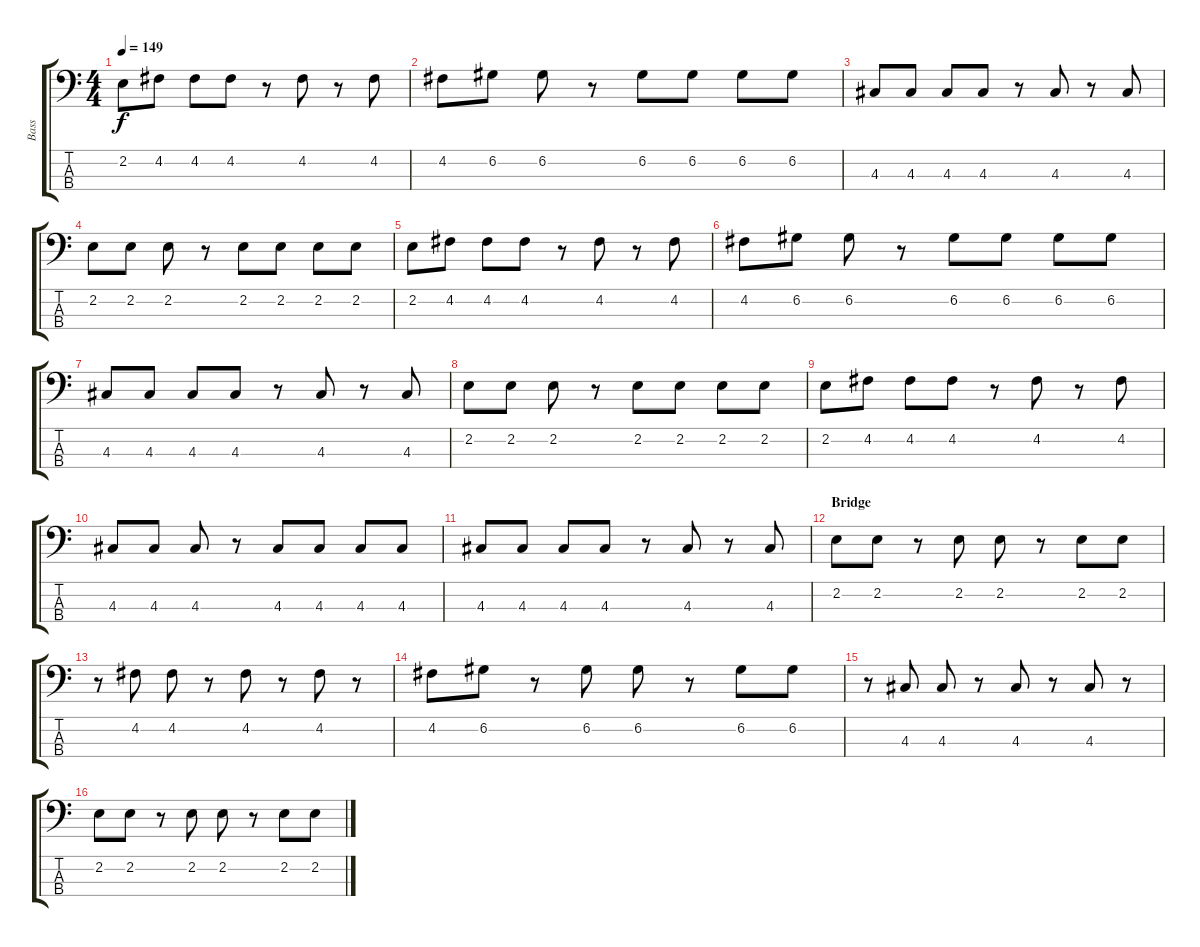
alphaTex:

\track ("Bass" "Bass") {instrument synthbass1}
\staff {score tabs}
\tuning (G2 D2 A1 E1) {hide}
\ts (4 4)
\tempo 149
\clef f4
\ks c
2.2.8{dy f} 4.2.8 4.2.8 4.2.8 r.8 4.2.8 r.8 4.2.8 |
4.2.8 6.2.8 6.2.8 r.8 6.2.8 6.2.8 6.2.8 6.2.8 |
4.3.8 4.3.8 4.3.8 4.3.8 r.8 4.3.8 r.8 4.3.8 |
2.2.8 2.2.8 2.2.8 r.8 2.2.8 2.2.8 2.2.8 2.2.8 |
2.2.8 4.2.8 4.2.8 4.2.8 r.8 4.2.8 r.8 4.2.8 |
4.2.8 6.2.8 6.2.8 r.8 6.2.8 6.2.8 6.2.8 6.2.8 |
4.3.8 4.3.8 4.3.8 4.3.8 r.8 4.3.8 r.8 4.3.8 |
2.2.8 2.2.8 2.2.8 r.8 2.2.8 2.2.8 2.2.8 2.2.8 |
2.2.8 4.2.8 4.2.8 4.2.8 r.8 4.2.8 r.8 4.2.8 |
4.3.8 4.3.8 4.3.8 r.8 4.3.8 4.3.8 4.3.8 4.3.8 |
4.3.8 4.3.8 4.3.8 4.3.8 r.8 4.3.8 r.8 4.3.8 |
\section ("" "Bridge")
2.2.8 2.2.8 r.8 2.2.8 2.2.8 r.8 2.2.8 2.2.8 |
r.8 4.2.8 4.2.8 r.8 4.2.8 r.8 4.2.8 r.8 |
4.2.8 6.2.8 r.8 6.2.8 6.2.8 r.8 6.2.8 6.2.8 |
r.8 4.3.8 4.3.8 r.8 4.3.8 r.8 4.3.8 r.8 |
2.2.8 2.2.8 r.8 2.2.8 2.2.8 r.8 2.2.8 2.2.8
